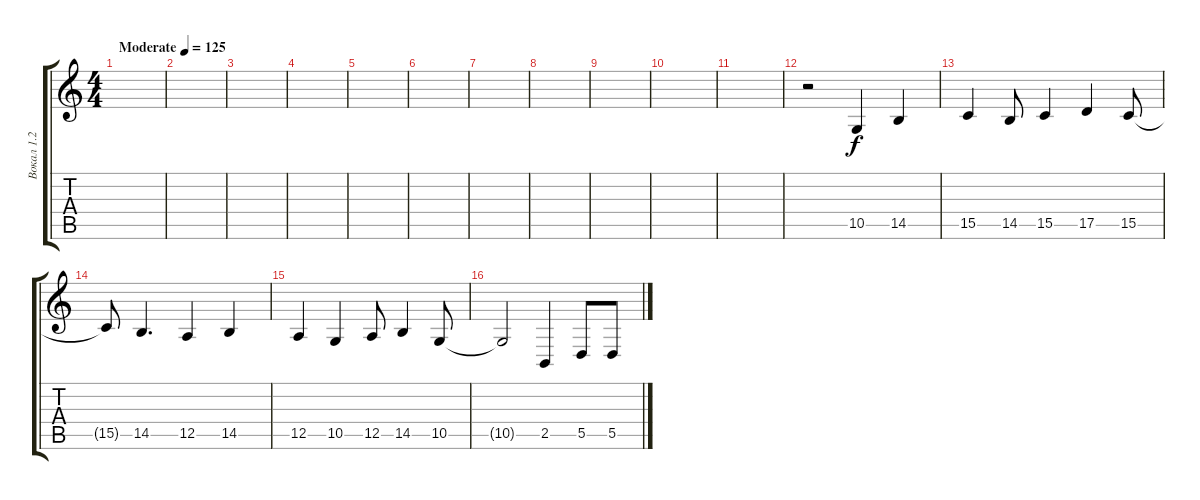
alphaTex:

\track ("Вокал 1.2" "Вокал 1.2") {instrument clarinet}
\staff {score tabs}
\tuning (E4 B3 G3 D3 A2 E2) {hide}
\ts (4 4)
\tempo (125 "Moderate")
\clef g2
\ks c
|
|
|
|
|
|
|
|
|
|
|
r.2 10.5.4 14.5.4 |
15.5.4 14.5.8 15.5.4 17.5.4 15.5.8 |
15.5{t}.8 14.5.4{d} 12.5.4 14.5.4 |
12.5.4 10.5.4 12.5.8 14.5.4 10.5.8 |
10.5{t}.2 2.5.4 5.5.8 5.5.8
